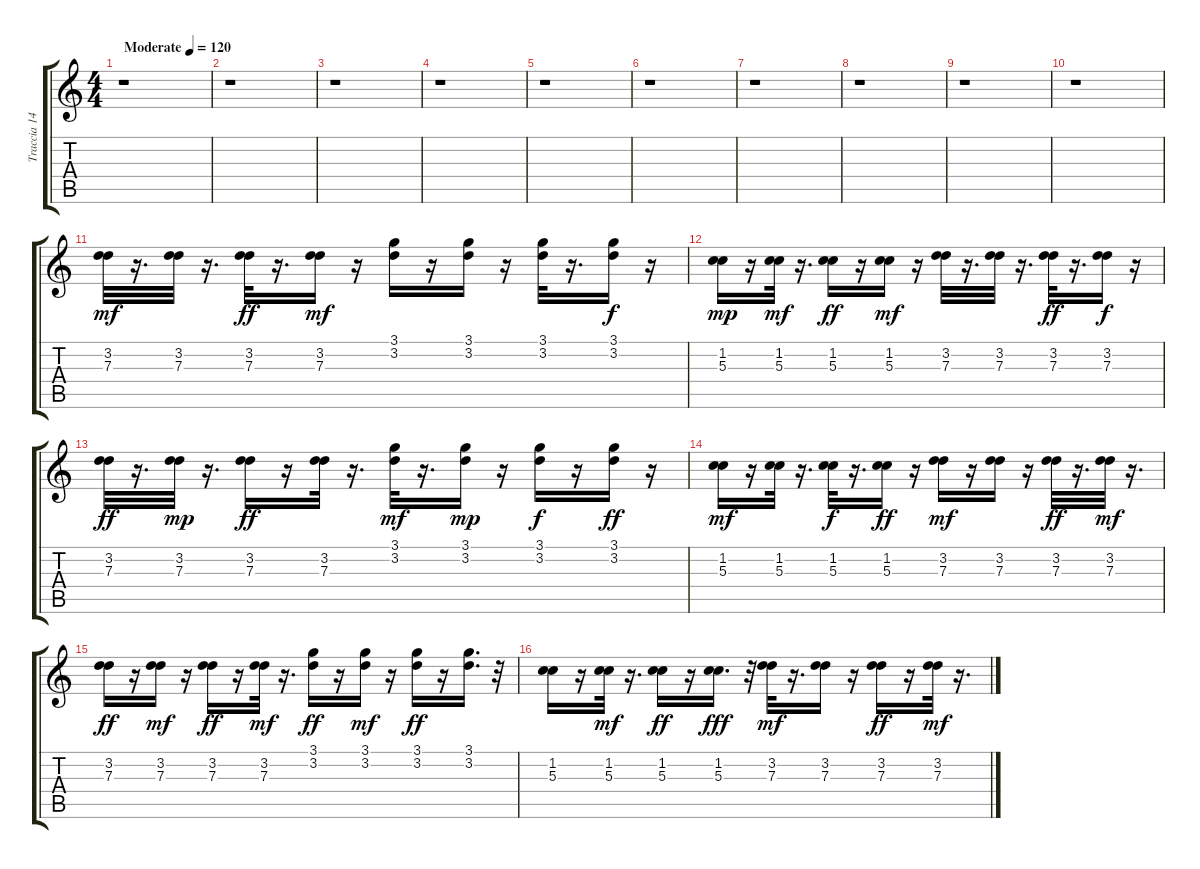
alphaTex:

\track ("Traccia 14" "Traccia 14") {instrument electricguitarmuted}
\staff {score tabs}
\tuning (E4 B3 G3 D3 A2 E2) {hide}
\ts (4 4)
\tempo (120 "Moderate")
\clef g2
\ks c
r.1{dy mf instrument electricguitarmuted} |
r.1 |
r.1 |
r.1 |
r.1 |
r.1 |
r.1 |
r.1 |
r.1 |
r.1 |
(3.2 7.3).32 r.16{d} (3.2 7.3).32 r.16{d} (3.2 7.3).32{dy ff} r.16{d} (3.2 7.3).16{dy mf} r.16 (3.1 3.2).16 r.16 (3.1 3.2).16 r.16 (3.1 3.2).32 r.16{d} (3.1 3.2).16{dy f} r.16 |
(1.2 5.3).16{dy mp} r.16 (1.2 5.3).32{dy mf} r.16{d} (1.2 5.3).16{dy ff} r.16 (1.2 5.3).16{dy mf} r.16 (3.2 7.3).32 r.16{d} (3.2 7.3).32 r.16{d} (3.2 7.3).32{dy ff} r.16{d} (3.2 7.3).16{dy f} r.16 |
(3.2 7.3).32{dy ff} r.16{d} (3.2 7.3).32{dy mp} r.16{d} (3.2 7.3).16{dy ff} r.16 (3.2 7.3).32 r.16{d} (3.1 3.2).32{dy mf} r.16{d} (3.1 3.2).16{dy mp} r.16 (3.1 3.2).16{dy f} r.16 (3.1 3.2).16{dy ff} r.16 |
(1.2 5.3).16{dy mf} r.16 (1.2 5.3).32 r.16{d} (1.2 5.3).32{dy f} r.16{d} (1.2 5.3).16{dy ff} r.16 (3.2 7.3).16{dy mf} r.16 (3.2 7.3).16 r.16 (3.2 7.3).32{dy ff} r.16{d} (3.2 7.3).32{dy mf} r.16{d} |
(3.2 7.3).16{dy ff} r.16 (3.2 7.3).16{dy mf} r.16 (3.2 7.3).16{dy ff} r.16 (3.2 7.3).32{dy mf} r.16{d} (3.1 3.2).16{dy ff} r.16 (3.1 3.2).16{dy mf} r.16 (3.1 3.2).16{dy ff} r.16 (3.1 3.2).16{d} r.32 |
(1.2 5.3).16 r.16 (1.2 5.3).32{dy mf} r.16{d} (1.2 5.3).16{dy ff} r.16 (1.2 5.3).16{d dy fff} r.32 (3.2 7.3).32{dy mf} r.16{d} (3.2 7.3).16 r.16 (3.2 7.3).16{dy ff} r.16 (3.2 7.3).32{dy mf} r.16{d}
